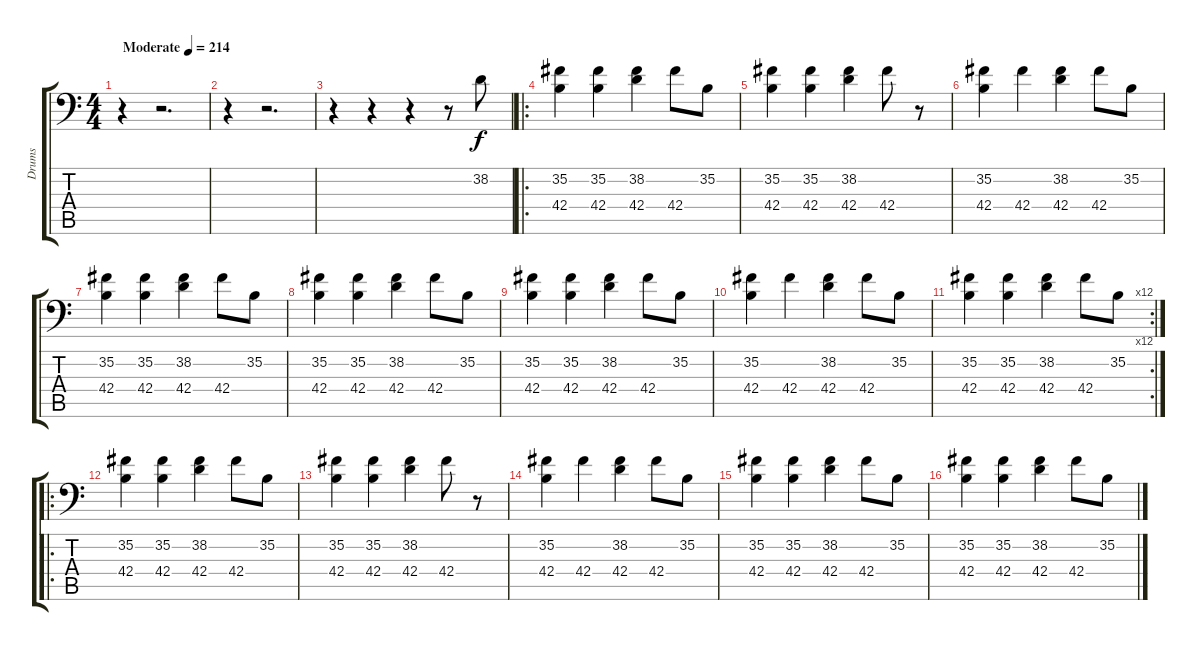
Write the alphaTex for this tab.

\track ("Drums" "Drums") {instrument synthdrum}
\staff {score tabs}
\tuning (C-1 C-1 C-1 C-1 C-1 C-1) {hide}
\ts (4 4)
\tempo (214 "Moderate")
\clef f4
\ks c
r.4{dy f instrument synthdrum} r.2{d} |
r.4 r.2{d} |
r.4 r.4 r.4 r.8 38.2.8 |
\ro
(35.2 42.4).4 (35.2 42.4).4 (38.2 42.4).4 42.4.8 35.2.8 |
(35.2 42.4).4 (35.2 42.4).4 (38.2 42.4).4 42.4.8 r.8 |
(35.2 42.4).4 42.4.4 (38.2 42.4).4 42.4.8 35.2.8 |
(35.2 42.4).4 (35.2 42.4).4 (38.2 42.4).4 42.4.8 35.2.8 |
(35.2 42.4).4 (35.2 42.4).4 (38.2 42.4).4 42.4.8 35.2.8 |
(35.2 42.4).4 (35.2 42.4).4 (38.2 42.4).4 42.4.8 35.2.8 |
(35.2 42.4).4 42.4.4 (38.2 42.4).4 42.4.8 35.2.8 |
\rc 12
(35.2 42.4).4 (35.2 42.4).4 (38.2 42.4).4 42.4.8 35.2.8 |
\ro
(35.2 42.4).4 (35.2 42.4).4 (38.2 42.4).4 42.4.8 35.2.8 |
(35.2 42.4).4 (35.2 42.4).4 (38.2 42.4).4 42.4.8 r.8 |
(35.2 42.4).4 42.4.4 (38.2 42.4).4 42.4.8 35.2.8 |
(35.2 42.4).4 (35.2 42.4).4 (38.2 42.4).4 42.4.8 35.2.8 |
(35.2 42.4).4 (35.2 42.4).4 (38.2 42.4).4 42.4.8 35.2.8
